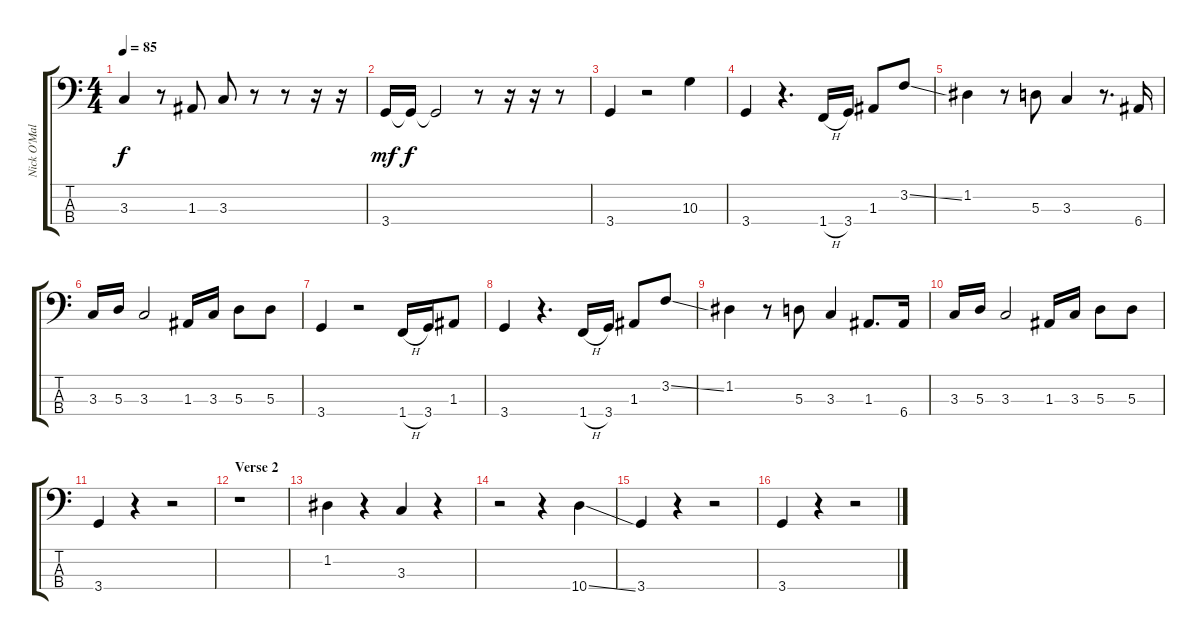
\track ("Nick O'Malley - Bass" "Nick O'Mal") {instrument electricbasspick}
\staff {score tabs}
\tuning (G2 D2 A1 E1) {hide}
\ts (4 4)
\tempo 85
\clef f4
\ks c
3.3.4{dy f} r.8 1.3.8 3.3.8 r.8 r.8 r.16 r.16 |
3.4.16{dy mf} 3.4{t}.16{dy f} 3.4{t}.2 r.8 r.16 r.16 r.8 |
3.4.4 r.2 10.3.4 |
3.4.4 r.4{d} 1.4{h}.16 3.4.16 1.3.8 3.2{ss}.8 |
1.2.4 r.8 5.3.8 3.3.4 r.8{d} 6.4.16 |
3.3.16 5.3.16 3.3.2 1.3.16 3.3.16 5.3.8 5.3.8 |
3.4.4 r.2 1.4{h}.16 3.4.16 1.3.8 |
3.4.4 r.4{d} 1.4{h}.16 3.4.16 1.3.8 3.2{ss}.8 |
1.2.4 r.8 5.3.8 3.3.4 1.3.8{d} 6.4.16 |
3.3.16 5.3.16 3.3.2 1.3.16 3.3.16 5.3.8 5.3.8 |
3.4.4 r.4 r.2 |
\section ("" "Verse 2")
r.1 |
1.2.4 r.4 3.3.4 r.4 |
r.2 r.4 10.4{ss}.4 |
3.4.4 r.4 r.2 |
3.4.4 r.4 r.2
